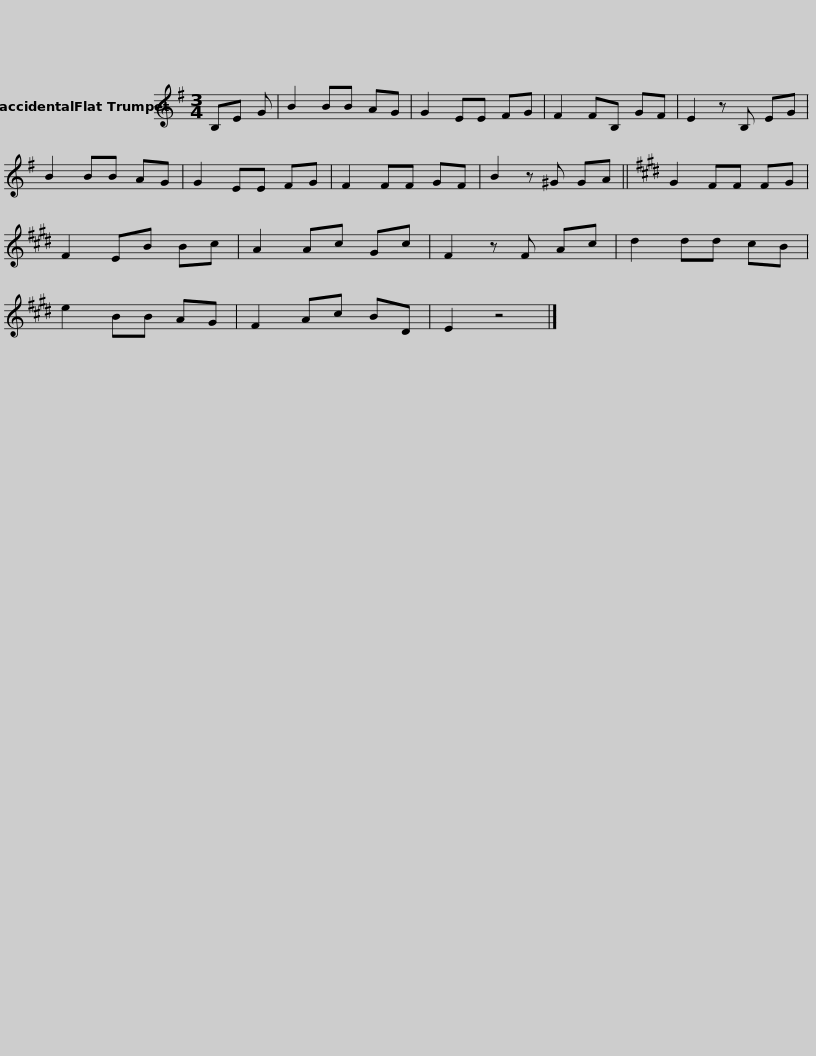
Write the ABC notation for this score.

X:1
L:1/8
M:3/4
I:linebreak $
K:none
V:1 treble transpose=-2
V:1
[K:G] B,E G | B2 BB AG | G2 EE FG | F2 FB, GF | E2 z B, EG |$ %5
 B2 BB AG | G2 EE FG | F2 FF GF | B2 z ^G GA ||$[K:E] G2 FF FG | %10
 F2 EB Bc | A2 Ac Gc | F2 z F Ac |$ d2 dd cB | e2 BB AG | %15
 F2 Ac BD | E2 z4 |] %17
